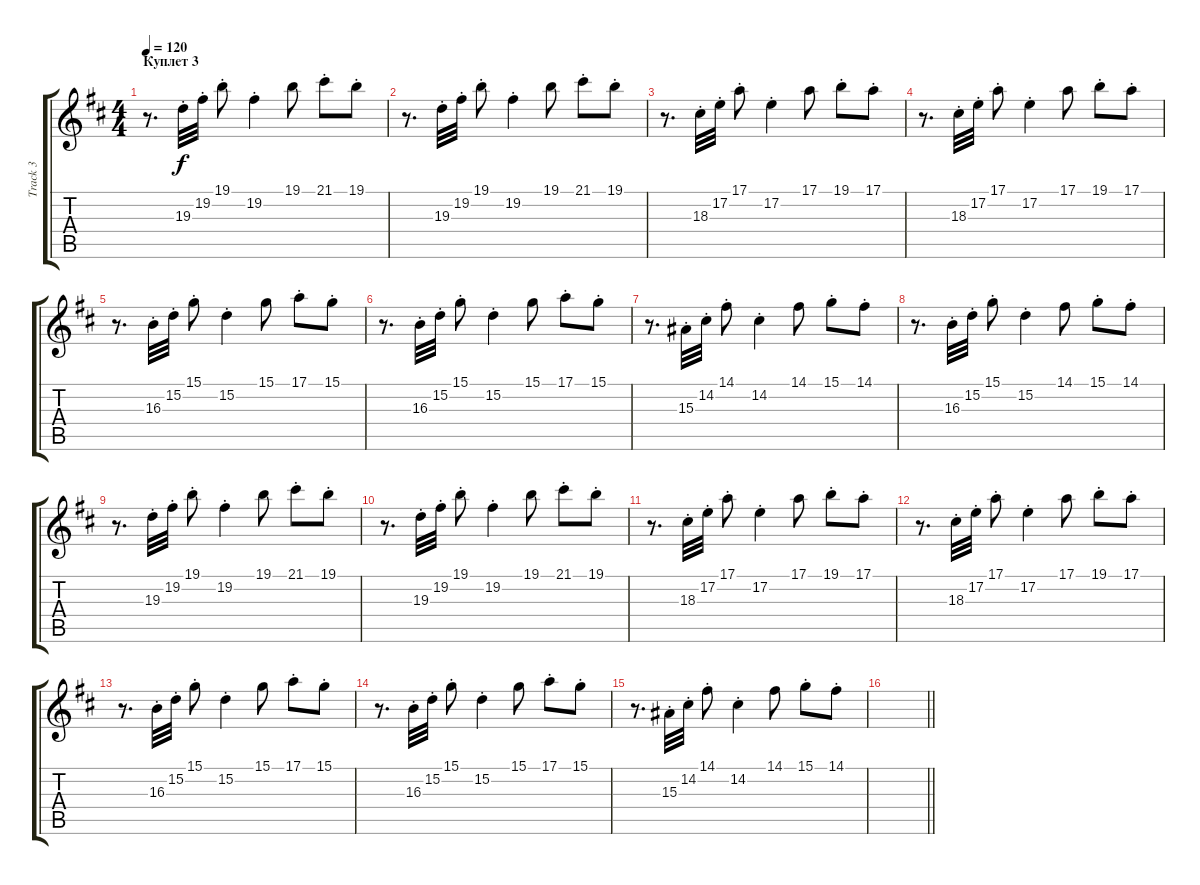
\track ("Track 3" "Track 3") {instrument accordion}
\staff {score tabs}
\tuning (E4 B3 G3 D3 A2 E2) {hide}
\ts (4 4)
\section ("" "Куплет 3")
\tempo 120
\clef g2
\ks bminor
r.8{d dy f instrument electricgrandpiano} 19.3{st}.32 19.2{st}.32 19.1{st}.8 19.2{st}.4 19.1.8 21.1{st}.8 19.1{st}.8 |
r.8{d} 19.3{st}.32 19.2{st}.32 19.1{st}.8 19.2{st}.4 19.1.8 21.1{st}.8 19.1{st}.8 |
r.8{d} 18.3{st}.32 17.2{st}.32 17.1{st}.8 17.2{st}.4 17.1.8 19.1{st}.8 17.1{st}.8 |
r.8{d} 18.3{st}.32 17.2{st}.32 17.1{st}.8 17.2{st}.4 17.1.8 19.1{st}.8 17.1{st}.8 |
r.8{d} 16.3{st}.32 15.2{st}.32 15.1{st}.8 15.2{st}.4 15.1.8 17.1{st}.8 15.1{st}.8 |
r.8{d} 16.3{st}.32 15.2{st}.32 15.1{st}.8 15.2{st}.4 15.1.8 17.1{st}.8 15.1{st}.8 |
r.8{d} 15.3{st}.32 14.2{st}.32 14.1{st}.8 14.2{st}.4 14.1.8 15.1{st}.8 14.1{st}.8 |
r.8{d} 16.3{st}.32 15.2{st}.32 15.1{st}.8 15.2{st}.4 14.1.8 15.1{st}.8 14.1{st}.8 |
r.8{d} 19.3{st}.32 19.2{st}.32 19.1{st}.8 19.2{st}.4 19.1.8 21.1{st}.8 19.1{st}.8 |
r.8{d} 19.3{st}.32 19.2{st}.32 19.1{st}.8 19.2{st}.4 19.1.8 21.1{st}.8 19.1{st}.8 |
r.8{d} 18.3{st}.32 17.2{st}.32 17.1{st}.8 17.2{st}.4 17.1.8 19.1{st}.8 17.1{st}.8 |
r.8{d} 18.3{st}.32 17.2{st}.32 17.1{st}.8 17.2{st}.4 17.1.8 19.1{st}.8 17.1{st}.8 |
r.8{d} 16.3{st}.32 15.2{st}.32 15.1{st}.8 15.2{st}.4 15.1.8 17.1{st}.8 15.1{st}.8 |
r.8{d} 16.3{st}.32 15.2{st}.32 15.1{st}.8 15.2{st}.4 15.1.8 17.1{st}.8 15.1{st}.8 |
r.8{d} 15.3{st}.32 14.2{st}.32 14.1{st}.8 14.2{st}.4 14.1.8 15.1{st}.8 14.1{st}.8 |
\barLineRight lightlight
